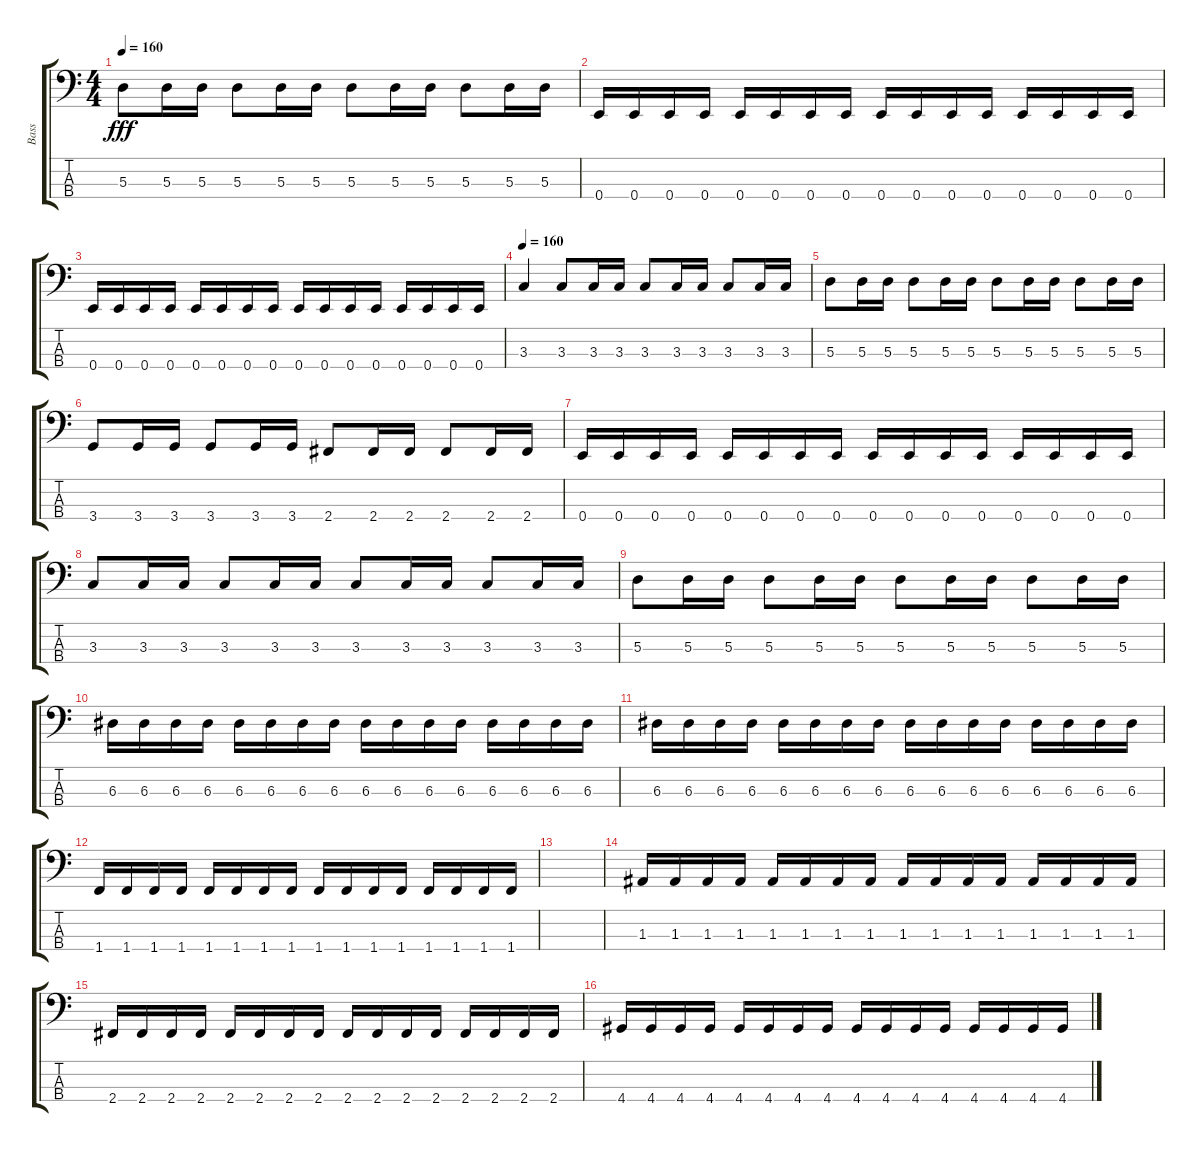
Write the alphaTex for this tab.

\track ("Bass" "Bass") {instrument electricbasspick}
\staff {score tabs}
\tuning (G2 D2 A1 E1) {hide}
\ts (4 4)
\tempo 160
\clef f4
\ks c
5.3.8{dy fff} 5.3.16 5.3.16 5.3.8 5.3.16 5.3.16 5.3.8 5.3.16 5.3.16 5.3.8 5.3.16 5.3.16 |
0.4.16 0.4.16 0.4.16 0.4.16 0.4.16 0.4.16 0.4.16 0.4.16 0.4.16 0.4.16 0.4.16 0.4.16 0.4.16 0.4.16 0.4.16 0.4.16 |
0.4.16 0.4.16 0.4.16 0.4.16 0.4.16 0.4.16 0.4.16 0.4.16 0.4.16 0.4.16 0.4.16 0.4.16 0.4.16 0.4.16 0.4.16 0.4.16 |
\tempo 160
3.3.4 3.3.8 3.3.16 3.3.16 3.3.8 3.3.16 3.3.16 3.3.8 3.3.16 3.3.16 |
5.3.8 5.3.16 5.3.16 5.3.8 5.3.16 5.3.16 5.3.8 5.3.16 5.3.16 5.3.8 5.3.16 5.3.16 |
3.4.8 3.4.16 3.4.16 3.4.8 3.4.16 3.4.16 2.4.8 2.4.16 2.4.16 2.4.8 2.4.16 2.4.16 |
0.4.16 0.4.16 0.4.16 0.4.16 0.4.16 0.4.16 0.4.16 0.4.16 0.4.16 0.4.16 0.4.16 0.4.16 0.4.16 0.4.16 0.4.16 0.4.16 |
3.3.8 3.3.16 3.3.16 3.3.8 3.3.16 3.3.16 3.3.8 3.3.16 3.3.16 3.3.8 3.3.16 3.3.16 |
5.3.8 5.3.16 5.3.16 5.3.8 5.3.16 5.3.16 5.3.8 5.3.16 5.3.16 5.3.8 5.3.16 5.3.16 |
6.3.16 6.3.16 6.3.16 6.3.16 6.3.16 6.3.16 6.3.16 6.3.16 6.3.16 6.3.16 6.3.16 6.3.16 6.3.16 6.3.16 6.3.16 6.3.16 |
6.3.16 6.3.16 6.3.16 6.3.16 6.3.16 6.3.16 6.3.16 6.3.16 6.3.16 6.3.16 6.3.16 6.3.16 6.3.16 6.3.16 6.3.16 6.3.16 |
1.4.16 1.4.16 1.4.16 1.4.16 1.4.16 1.4.16 1.4.16 1.4.16 1.4.16 1.4.16 1.4.16 1.4.16 1.4.16 1.4.16 1.4.16 1.4.16 |
|
1.3.16 1.3.16 1.3.16 1.3.16 1.3.16 1.3.16 1.3.16 1.3.16 1.3.16 1.3.16 1.3.16 1.3.16 1.3.16 1.3.16 1.3.16 1.3.16 |
2.4.16 2.4.16 2.4.16 2.4.16 2.4.16 2.4.16 2.4.16 2.4.16 2.4.16 2.4.16 2.4.16 2.4.16 2.4.16 2.4.16 2.4.16 2.4.16 |
4.4.16 4.4.16 4.4.16 4.4.16 4.4.16 4.4.16 4.4.16 4.4.16 4.4.16 4.4.16 4.4.16 4.4.16 4.4.16 4.4.16 4.4.16 4.4.16
